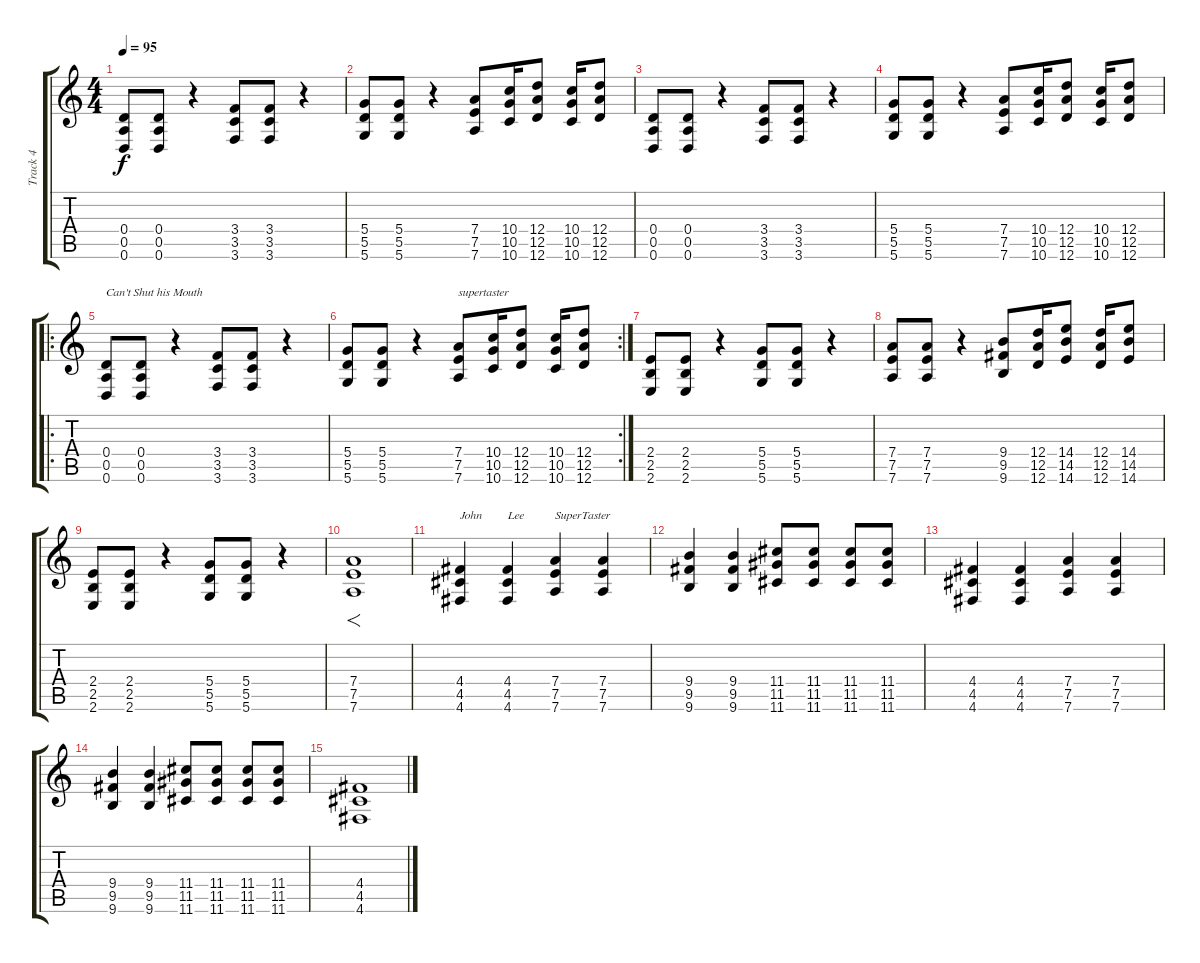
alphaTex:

\track ("Track 4" "Track 4") {instrument overdrivenguitar}
\staff {score tabs}
\tuning (E4 B3 G3 D3 A2 D2) {hide}
\ts (4 4)
\tempo 95
\clef g2
\ks c
(0.4 0.5 0.6).8{dy f} (0.4 0.5 0.6).8 r.4 (3.4 3.5 3.6).8 (3.4 3.5 3.6).8 r.4 |
(5.4 5.5 5.6).8 (5.4 5.5 5.6).8 r.4 (7.4 7.5 7.6).8 (10.4 10.5 10.6).16 (12.4 12.5 12.6).8 (10.4 10.5 10.6).16 (12.4 12.5 12.6).8 |
(0.4 0.5 0.6).8 (0.4 0.5 0.6).8 r.4 (3.4 3.5 3.6).8 (3.4 3.5 3.6).8 r.4 |
(5.4 5.5 5.6).8 (5.4 5.5 5.6).8 r.4 (7.4 7.5 7.6).8 (10.4 10.5 10.6).16 (12.4 12.5 12.6).8 (10.4 10.5 10.6).16 (12.4 12.5 12.6).8 |
\ro
(0.4 0.5 0.6).8{txt "Can't Shut his Mouth"} (0.4 0.5 0.6).8 r.4 (3.4 3.5 3.6).8 (3.4 3.5 3.6).8 r.4 |
\rc 2
(5.4 5.5 5.6).8 (5.4 5.5 5.6).8 r.4 (7.4 7.5 7.6).8{txt "supertaster"} (10.4 10.5 10.6).16 (12.4 12.5 12.6).8 (10.4 10.5 10.6).16 (12.4 12.5 12.6).8 |
(2.4 2.5 2.6).8 (2.4 2.5 2.6).8 r.4 (5.4 5.5 5.6).8 (5.4 5.5 5.6).8 r.4 |
(7.4 7.5 7.6).8 (7.4 7.5 7.6).8 r.4 (9.4 9.5 9.6).8 (12.4 12.5 12.6).16 (14.4 14.5 14.6).8 (12.4 12.5 12.6).16 (14.4 14.5 14.6).8 |
(2.4 2.5 2.6).8 (2.4 2.5 2.6).8 r.4 (5.4 5.5 5.6).8 (5.4 5.5 5.6).8 r.4 |
(7.4 7.5 7.6).1{f} |
(4.4 4.5 4.6).4{txt "John"} (4.4 4.5 4.6).4{txt "Lee"} (7.4 7.5 7.6).4{txt "SuperTaster"} (7.4 7.5 7.6).4 |
(9.4 9.5 9.6).4 (9.4 9.5 9.6).4 (11.4 11.5 11.6).8 (11.4 11.5 11.6).8 (11.4 11.5 11.6).8 (11.4 11.5 11.6).8 |
(4.4 4.5 4.6).4 (4.4 4.5 4.6).4 (7.4 7.5 7.6).4 (7.4 7.5 7.6).4 |
(9.4 9.5 9.6).4 (9.4 9.5 9.6).4 (11.4 11.5 11.6).8 (11.4 11.5 11.6).8 (11.4 11.5 11.6).8 (11.4 11.5 11.6).8 |
(4.4 4.5 4.6).1
